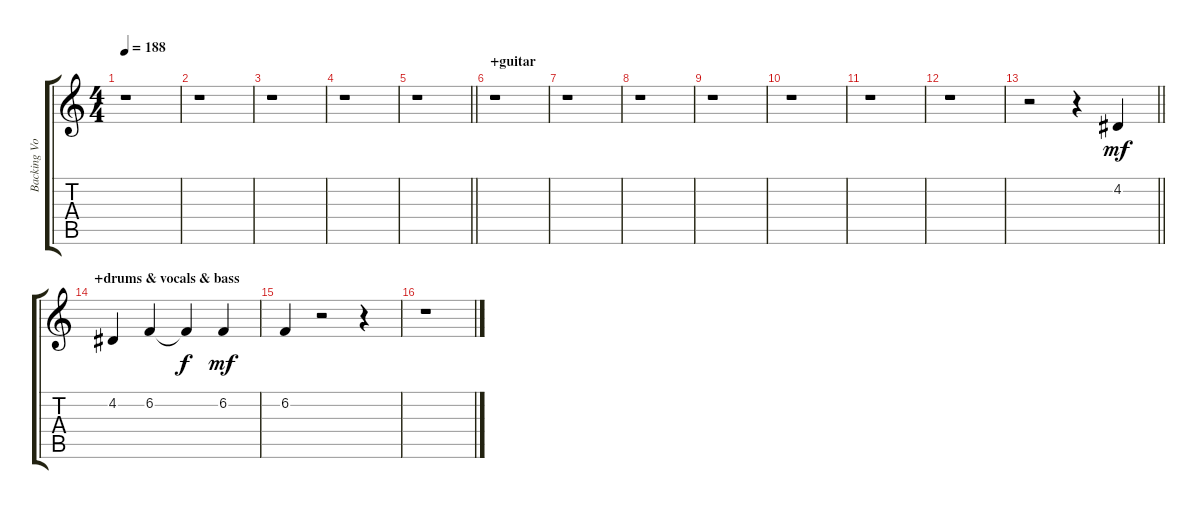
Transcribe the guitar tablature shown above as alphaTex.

\track ("Backing Vocals" "Backing Vo") {instrument lead1square}
\staff {score tabs}
\tuning (E4 B3 G3 D3 A2 E2) {hide}
\ts (4 4)
\tempo 188
\clef g2
\ks c
r.1{dy f} |
r.1 |
r.1 |
r.1 |
\barLineRight lightlight
r.1 |
\section ("" "+guitar")
r.1 |
r.1 |
r.1 |
r.1 |
r.1 |
r.1 |
r.1 |
\barLineRight lightlight
r.2 r.4 4.2.4{dy mf volume 16} |
\section ("" "+drums & vocals & bass")
4.2.4 6.2.4 6.2{t}.4{dy f} 6.2.4{dy mf} |
6.2.4 r.2 r.4 |
r.1
